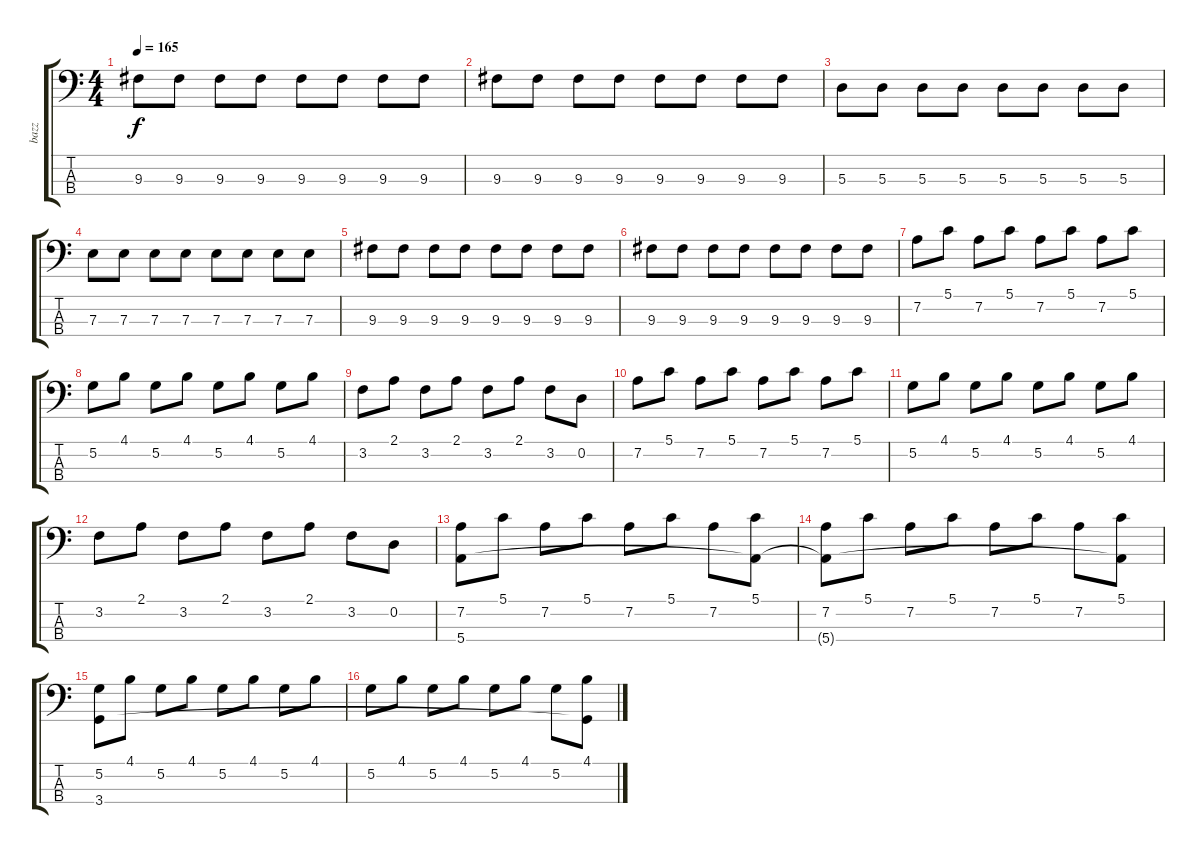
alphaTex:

\track ("bazz" "bazz") {instrument electricbassfinger}
\staff {score tabs}
\tuning (G2 D2 A1 E1) {hide}
\ts (4 4)
\tempo 165
\clef f4
\ks c
9.3.8{dy f} 9.3.8 9.3.8 9.3.8 9.3.8 9.3.8 9.3.8 9.3.8 |
9.3.8 9.3.8 9.3.8 9.3.8 9.3.8 9.3.8 9.3.8 9.3.8 |
5.3.8 5.3.8 5.3.8 5.3.8 5.3.8 5.3.8 5.3.8 5.3.8 |
7.3.8 7.3.8 7.3.8 7.3.8 7.3.8 7.3.8 7.3.8 7.3.8 |
9.3.8 9.3.8 9.3.8 9.3.8 9.3.8 9.3.8 9.3.8 9.3.8 |
9.3.8 9.3.8 9.3.8 9.3.8 9.3.8 9.3.8 9.3.8 9.3.8 |
7.2.8 5.1.8 7.2.8 5.1.8 7.2.8 5.1.8 7.2.8 5.1.8 |
5.2.8 4.1.8 5.2.8 4.1.8 5.2.8 4.1.8 5.2.8 4.1.8 |
3.2.8 2.1.8 3.2.8 2.1.8 3.2.8 2.1.8 3.2.8 0.2.8 |
7.2.8 5.1.8 7.2.8 5.1.8 7.2.8 5.1.8 7.2.8 5.1.8 |
5.2.8 4.1.8 5.2.8 4.1.8 5.2.8 4.1.8 5.2.8 4.1.8 |
3.2.8 2.1.8 3.2.8 2.1.8 3.2.8 2.1.8 3.2.8 0.2.8 |
(7.2 5.4).8 5.1.8 7.2.8 5.1.8 7.2.8 5.1.8 7.2.8 (5.1 5.4{t}).8 |
(7.2 5.4{t}).8 5.1.8 7.2.8 5.1.8 7.2.8 5.1.8 7.2.8 (5.1 5.4{t}).8 |
(5.2 3.4).8 4.1.8 5.2.8 4.1.8 5.2.8 4.1.8 5.2.8 4.1.8 |
5.2.8 4.1.8 5.2.8 4.1.8 5.2.8 4.1.8 5.2.8 (4.1 3.4{t}).8
